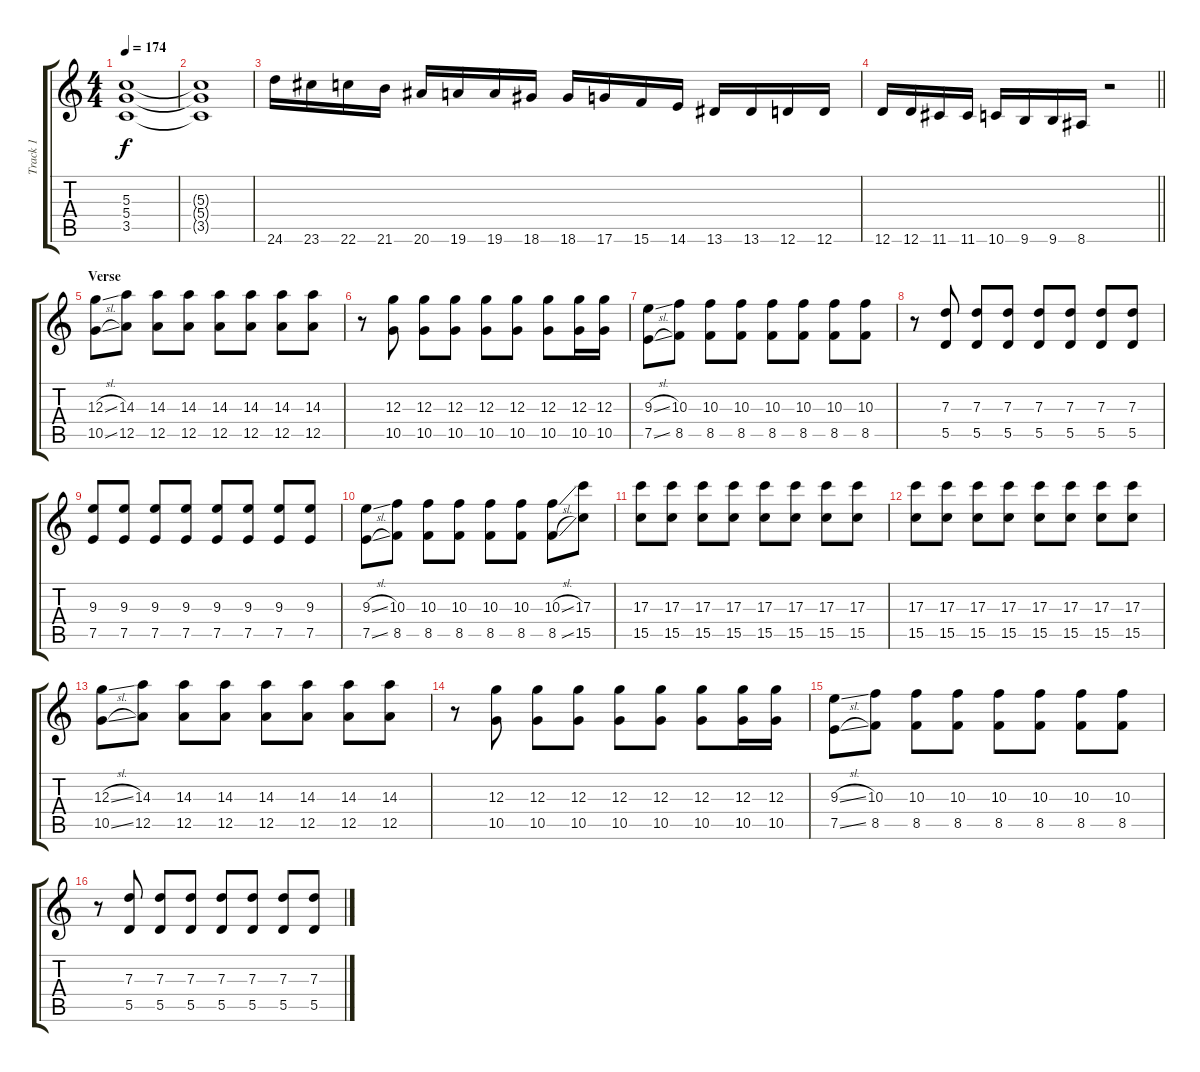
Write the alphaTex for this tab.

\track ("Track 1" "Track 1") {instrument distortionguitar}
\staff {score tabs}
\tuning (E4 B3 G3 D3 A2 D2) {hide}
\ts (4 4)
\tempo 174
\clef g2
\ks c
(5.3 5.4 3.5).1{dy f instrument distortionguitar} |
(5.3{t} 5.4{t} 3.5{t}).1 |
24.6.16{instrument guitarfretnoise} 23.6.16 22.6.16 21.6.16 20.6.16 19.6.16 19.6.16 18.6.16 18.6.16 17.6.16 15.6.16 14.6.16 13.6.16 13.6.16 12.6.16 12.6.16 |
\barLineRight lightlight
12.6.16 12.6.16 11.6.16 11.6.16 10.6.16 9.6.16 9.6.16 8.6.16 r.2 |
\section ("" "Verse")
(12.3{sl} 10.5{sl}).8{instrument distortionguitar} (14.3 12.5).8 (14.3 12.5).8 (14.3 12.5).8 (14.3 12.5).8 (14.3 12.5).8 (14.3 12.5).8 (14.3 12.5).8 |
r.8 (12.3 10.5).8 (12.3 10.5).8 (12.3 10.5).8 (12.3 10.5).8 (12.3 10.5).8 (12.3 10.5).8 (12.3 10.5).16 (12.3 10.5).16 |
(9.3{sl} 7.5{sl}).8 (10.3 8.5).8 (10.3 8.5).8 (10.3 8.5).8 (10.3 8.5).8 (10.3 8.5).8 (10.3 8.5).8 (10.3 8.5).8 |
r.8 (7.3 5.5).8 (7.3 5.5).8 (7.3 5.5).8 (7.3 5.5).8 (7.3 5.5).8 (7.3 5.5).8 (7.3 5.5).8 |
(9.3 7.5).8 (9.3 7.5).8 (9.3 7.5).8 (9.3 7.5).8 (9.3 7.5).8 (9.3 7.5).8 (9.3 7.5).8 (9.3 7.5).8 |
(9.3{sl} 7.5{sl}).8 (10.3 8.5).8 (10.3 8.5).8 (10.3 8.5).8 (10.3 8.5).8 (10.3 8.5).8 (10.3{sl} 8.5{sl}).8 (17.3 15.5).8 |
(17.3 15.5).8 (17.3 15.5).8 (17.3 15.5).8 (17.3 15.5).8 (17.3 15.5).8 (17.3 15.5).8 (17.3 15.5).8 (17.3 15.5).8 |
(17.3 15.5).8 (17.3 15.5).8 (17.3 15.5).8 (17.3 15.5).8 (17.3 15.5).8 (17.3 15.5).8 (17.3 15.5).8 (17.3 15.5).8 |
(12.3{sl} 10.5{sl}).8{instrument distortionguitar} (14.3 12.5).8 (14.3 12.5).8 (14.3 12.5).8 (14.3 12.5).8 (14.3 12.5).8 (14.3 12.5).8 (14.3 12.5).8 |
r.8 (12.3 10.5).8 (12.3 10.5).8 (12.3 10.5).8 (12.3 10.5).8 (12.3 10.5).8 (12.3 10.5).8 (12.3 10.5).16 (12.3 10.5).16 |
(9.3{sl} 7.5{sl}).8 (10.3 8.5).8 (10.3 8.5).8 (10.3 8.5).8 (10.3 8.5).8 (10.3 8.5).8 (10.3 8.5).8 (10.3 8.5).8 |
r.8 (7.3 5.5).8 (7.3 5.5).8 (7.3 5.5).8 (7.3 5.5).8 (7.3 5.5).8 (7.3 5.5).8 (7.3 5.5).8
